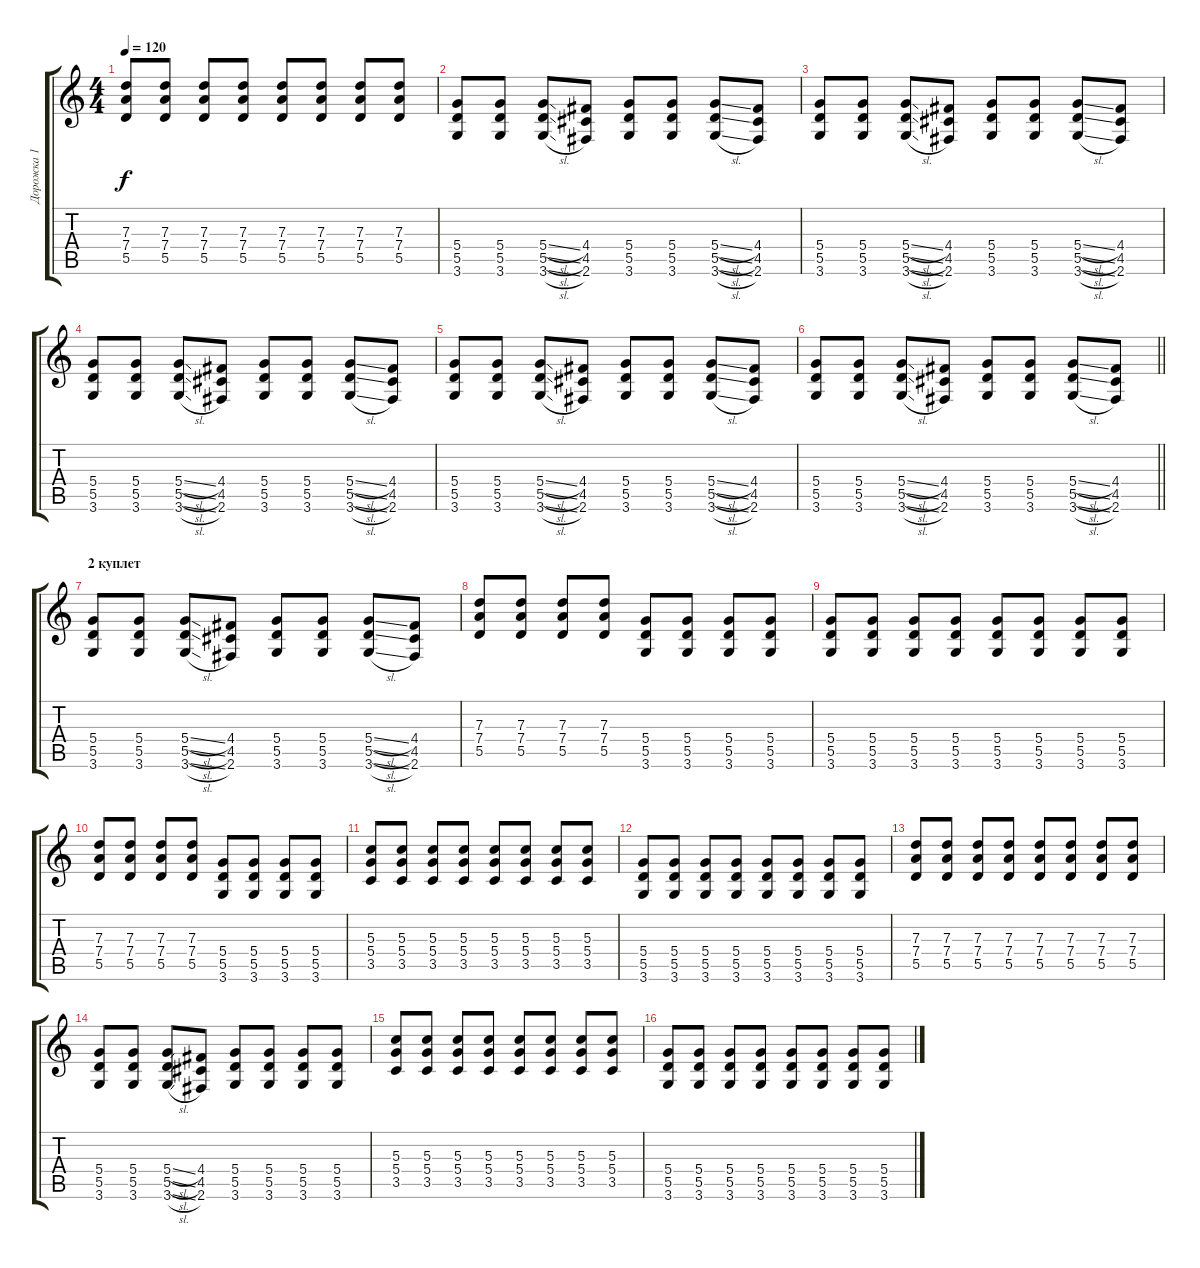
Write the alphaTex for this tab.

\track ("Дорожка 1" "Дорожка 1") {instrument distortionguitar}
\staff {score tabs}
\tuning (E4 B3 G3 D3 A2 E2) {hide}
\ts (4 4)
\tempo 120
\clef g2
\ks c
(7.3 7.4 5.5).8{dy f} (7.3 7.4 5.5).8 (7.3 7.4 5.5).8 (7.3 7.4 5.5).8 (7.3 7.4 5.5).8 (7.3 7.4 5.5).8 (7.3 7.4 5.5).8 (7.3 7.4 5.5).8 |
(5.4 5.5 3.6).8 (5.4 5.5 3.6).8 (5.4{sl} 5.5{sl} 3.6{sl}).8 (4.4 4.5 2.6).8 (5.4 5.5 3.6).8 (5.4 5.5 3.6).8 (5.4{sl} 5.5{sl} 3.6{sl}).8 (4.4 4.5 2.6).8 |
(5.4 5.5 3.6).8 (5.4 5.5 3.6).8 (5.4{sl} 5.5{sl} 3.6{sl}).8 (4.4 4.5 2.6).8 (5.4 5.5 3.6).8 (5.4 5.5 3.6).8 (5.4{sl} 5.5{sl} 3.6{sl}).8 (4.4 4.5 2.6).8 |
(5.4 5.5 3.6).8 (5.4 5.5 3.6).8 (5.4{sl} 5.5{sl} 3.6{sl}).8 (4.4 4.5 2.6).8 (5.4 5.5 3.6).8 (5.4 5.5 3.6).8 (5.4{sl} 5.5{sl} 3.6{sl}).8 (4.4 4.5 2.6).8 |
(5.4 5.5 3.6).8 (5.4 5.5 3.6).8 (5.4{sl} 5.5{sl} 3.6{sl}).8 (4.4 4.5 2.6).8 (5.4 5.5 3.6).8 (5.4 5.5 3.6).8 (5.4{sl} 5.5{sl} 3.6{sl}).8 (4.4 4.5 2.6).8 |
\barLineRight lightlight
(5.4 5.5 3.6).8 (5.4 5.5 3.6).8 (5.4{sl} 5.5{sl} 3.6{sl}).8 (4.4 4.5 2.6).8 (5.4 5.5 3.6).8 (5.4 5.5 3.6).8 (5.4{sl} 5.5{sl} 3.6{sl}).8 (4.4 4.5 2.6).8 |
\section ("" "2 куплет")
(5.4 5.5 3.6).8 (5.4 5.5 3.6).8 (5.4{sl} 5.5{sl} 3.6{sl}).8 (4.4 4.5 2.6).8 (5.4 5.5 3.6).8 (5.4 5.5 3.6).8 (5.4{sl} 5.5{sl} 3.6{sl}).8 (4.4 4.5 2.6).8 |
(7.3 7.4 5.5).8 (7.3 7.4 5.5).8 (7.3 7.4 5.5).8 (7.3 7.4 5.5).8 (5.4 5.5 3.6).8 (5.4 5.5 3.6).8 (5.4 5.5 3.6).8 (5.4 5.5 3.6).8 |
(5.4 5.5 3.6).8 (5.4 5.5 3.6).8 (5.4 5.5 3.6).8 (5.4 5.5 3.6).8 (5.4 5.5 3.6).8 (5.4 5.5 3.6).8 (5.4 5.5 3.6).8 (5.4 5.5 3.6).8 |
(7.3 7.4 5.5).8 (7.3 7.4 5.5).8 (7.3 7.4 5.5).8 (7.3 7.4 5.5).8 (5.4 5.5 3.6).8 (5.4 5.5 3.6).8 (5.4 5.5 3.6).8 (5.4 5.5 3.6).8 |
(5.3 5.4 3.5).8 (5.3 5.4 3.5).8 (5.3 5.4 3.5).8 (5.3 5.4 3.5).8 (5.3 5.4 3.5).8 (5.3 5.4 3.5).8 (5.3 5.4 3.5).8 (5.3 5.4 3.5).8 |
(5.4 5.5 3.6).8 (5.4 5.5 3.6).8 (5.4 5.5 3.6).8 (5.4 5.5 3.6).8 (5.4 5.5 3.6).8 (5.4 5.5 3.6).8 (5.4 5.5 3.6).8 (5.4 5.5 3.6).8 |
(7.3 7.4 5.5).8 (7.3 7.4 5.5).8 (7.3 7.4 5.5).8 (7.3 7.4 5.5).8 (7.3 7.4 5.5).8 (7.3 7.4 5.5).8 (7.3 7.4 5.5).8 (7.3 7.4 5.5).8 |
(5.4 5.5 3.6).8 (5.4 5.5 3.6).8 (5.4{sl} 5.5{sl} 3.6{sl}).8 (4.4 4.5 2.6).8 (5.4 5.5 3.6).8 (5.4 5.5 3.6).8 (5.4 5.5 3.6).8 (5.4 5.5 3.6).8 |
(5.3 5.4 3.5).8 (5.3 5.4 3.5).8 (5.3 5.4 3.5).8 (5.3 5.4 3.5).8 (5.3 5.4 3.5).8 (5.3 5.4 3.5).8 (5.3 5.4 3.5).8 (5.3 5.4 3.5).8 |
(5.4 5.5 3.6).8 (5.4 5.5 3.6).8 (5.4 5.5 3.6).8 (5.4 5.5 3.6).8 (5.4 5.5 3.6).8 (5.4 5.5 3.6).8 (5.4 5.5 3.6).8 (5.4 5.5 3.6).8
